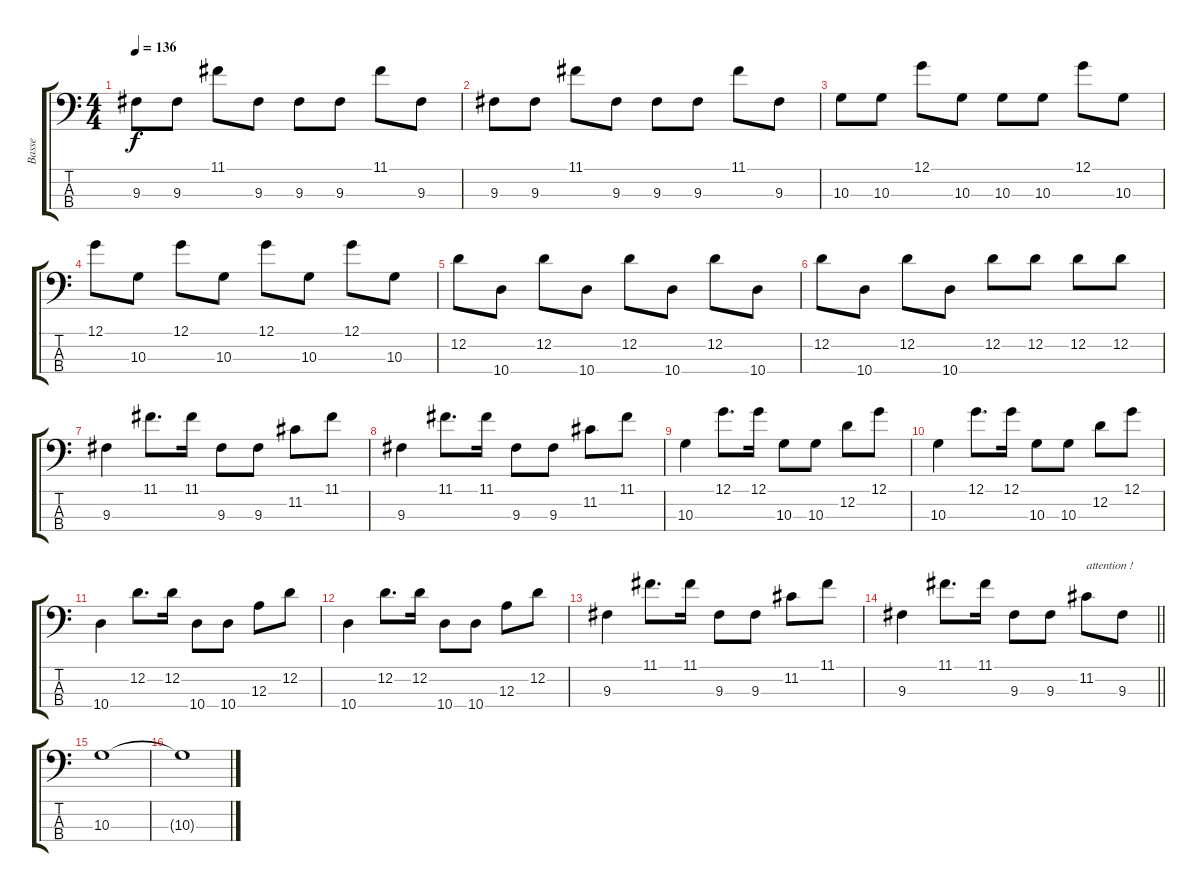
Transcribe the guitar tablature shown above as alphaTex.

\track ("Basse" "Basse") {instrument electricbassfinger}
\staff {score tabs}
\tuning (G2 D2 A1 E1) {hide}
\ts (4 4)
\tempo 136
\clef f4
\ks c
9.3.8{dy f} 9.3.8 11.1.8 9.3.8 9.3.8 9.3.8 11.1.8 9.3.8 |
9.3.8 9.3.8 11.1.8 9.3.8 9.3.8 9.3.8 11.1.8 9.3.8 |
10.3.8 10.3.8 12.1.8 10.3.8 10.3.8 10.3.8 12.1.8 10.3.8 |
12.1.8 10.3.8 12.1.8 10.3.8 12.1.8 10.3.8 12.1.8 10.3.8 |
12.2.8 10.4.8 12.2.8 10.4.8 12.2.8 10.4.8 12.2.8 10.4.8 |
12.2.8 10.4.8 12.2.8 10.4.8 12.2.8 12.2.8 12.2.8 12.2.8 |
9.3.4 11.1.8{d} 11.1.16 9.3.8 9.3.8 11.2.8 11.1.8 |
9.3.4 11.1.8{d} 11.1.16 9.3.8 9.3.8 11.2.8 11.1.8 |
10.3.4 12.1.8{d} 12.1.16 10.3.8 10.3.8 12.2.8 12.1.8 |
10.3.4 12.1.8{d} 12.1.16 10.3.8 10.3.8 12.2.8 12.1.8 |
10.4.4 12.2.8{d} 12.2.16 10.4.8 10.4.8 12.3.8 12.2.8 |
10.4.4 12.2.8{d} 12.2.16 10.4.8 10.4.8 12.3.8 12.2.8 |
9.3.4 11.1.8{d} 11.1.16 9.3.8 9.3.8 11.2.8 11.1.8 |
\barLineRight lightlight
9.3.4 11.1.8{d} 11.1.16 9.3.8 9.3.8 11.2.8{txt "attention !"} 9.3.8 |
10.3.1 |
10.3{t}.1
